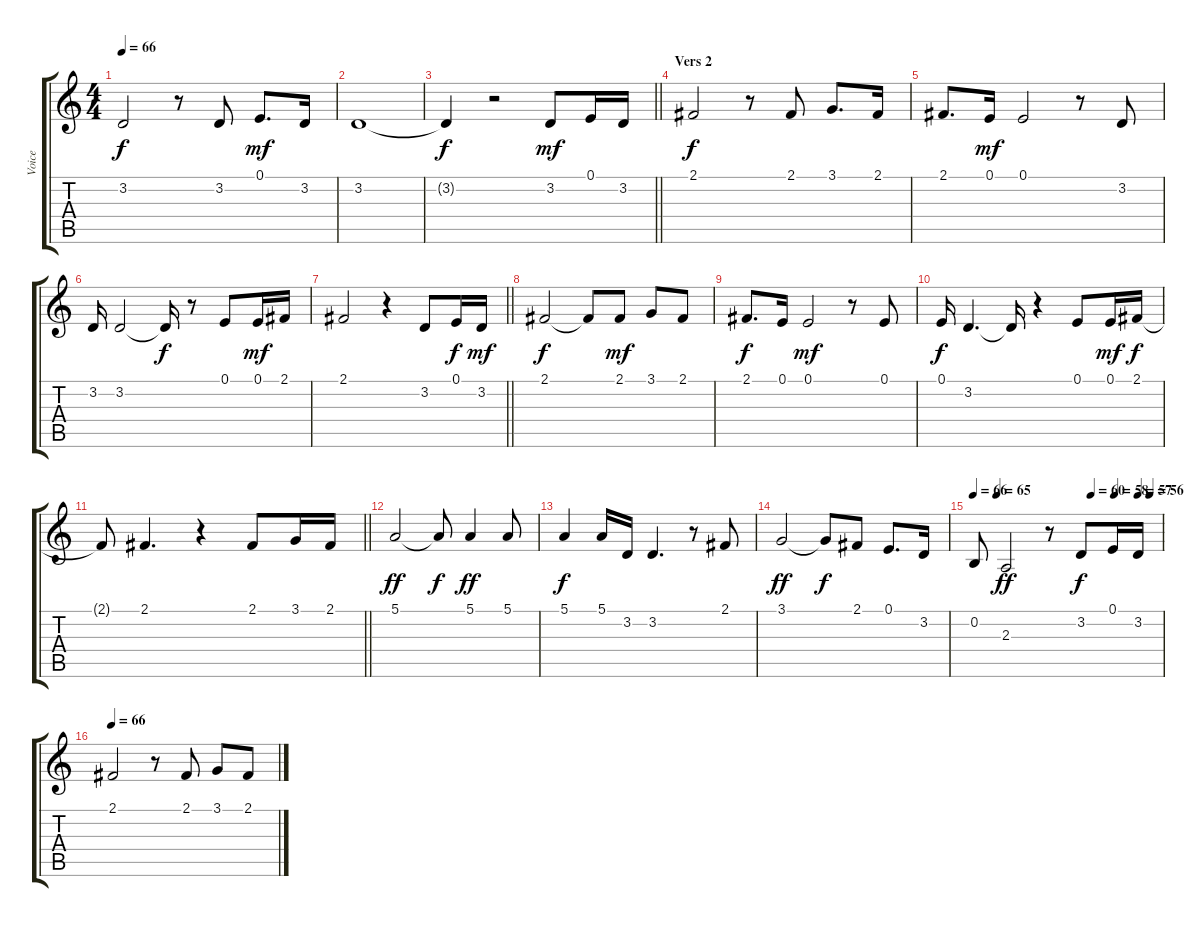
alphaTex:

\track ("Voice" "Voice") {instrument voiceoohs}
\staff {score tabs}
\tuning (E4 B3 G3 D3 A2 E2) {hide}
\ts (4 4)
\tempo 66
\clef g2
\ks c
3.2.2{dy f} r.8 3.2.8 0.1.8{d dy mf} 3.2.16 |
3.2.1 |
\barLineRight lightlight
3.2{t}.4{dy f} r.2 3.2.8{dy mf} 0.1.16 3.2.16 |
\section ("" "Vers 2")
2.1.2{dy f} r.8 2.1.8 3.1.8{d} 2.1.16 |
2.1.8{d} 0.1.16{dy mf} 0.1.2 r.8 3.2.8 |
3.2.16 3.2.2 3.2{t}.16{dy f} r.8 0.1.8 0.1.16{dy mf} 2.1.16 |
\barLineRight lightlight
2.1.2 r.4 3.2.8 0.1.16{dy f} 3.2.16{dy mf} |
2.1.2{dy f} 2.1{t}.8 2.1.8{dy mf} 3.1.8 2.1.8 |
2.1.8{d dy f} 0.1.16 0.1.2{dy mf} r.8 0.1.8 |
0.1.16{dy f} 3.2.4{d} 3.2{t}.16 r.4 0.1.8 0.1.16{dy mf} 2.1.16{dy f} |
\barLineRight lightlight
2.1{t}.8 2.1.4{d} r.4 2.1.8 3.1.16 2.1.16 |
5.1.2{dy ff} 5.1{t}.8{dy f} 5.1.4{dy ff} 5.1.8 |
5.1.4{dy f} 5.1.16 3.2.16 3.2.4{d} r.8 2.1.8 |
3.1.2{dy ff} 3.1{t}.8{dy f} 2.1.8 0.1.8{d} 3.2.16 |
\tempo 66
\tempo (65 0.125)
\tempo (60 0.625)
\tempo (58 0.75)
\tempo (57 0.875)
\tempo (56 0.9375)
0.2.8 2.3.2{dy ff} r.8 3.2.8{dy f} 0.1.16 3.2.16 |
\tempo 66
2.1.2 r.8 2.1.8 3.1.8 2.1.8
